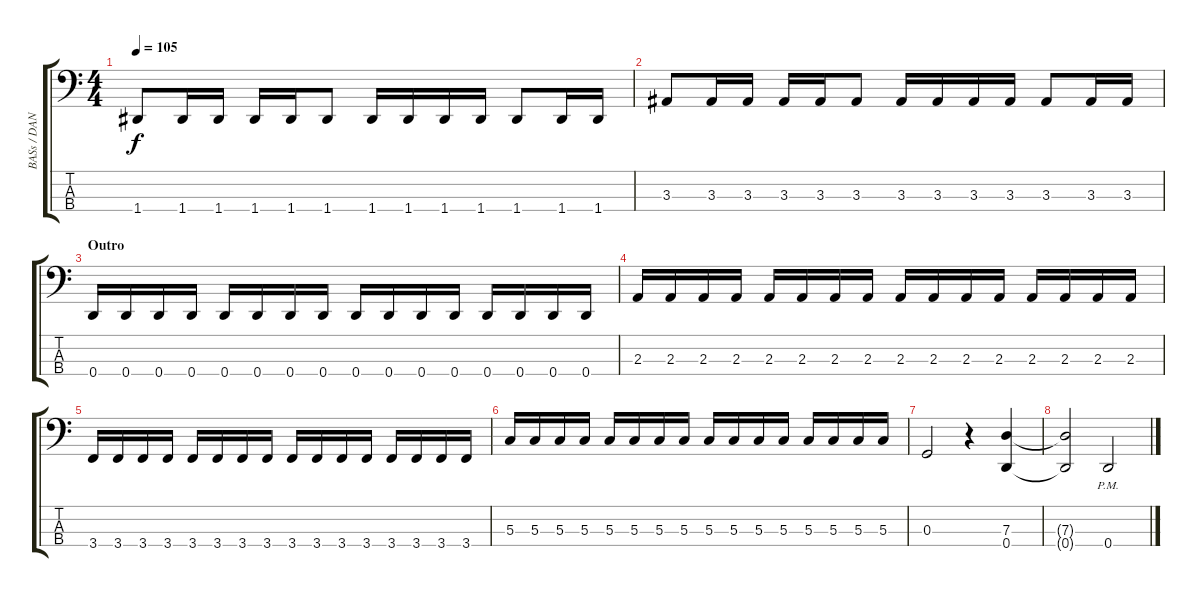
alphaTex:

\track ("BASs / DANNY" "BASs / DAN") {instrument electricbasspick}
\staff {score tabs}
\tuning (F2 C2 G1 D1) {hide}
\ts (4 4)
\tempo 105
\clef f4
\ks c
1.4.8{dy f} 1.4.16 1.4.16 1.4.16 1.4.16 1.4.8 1.4.16 1.4.16 1.4.16 1.4.16 1.4.8 1.4.16 1.4.16 |
3.3.8 3.3.16 3.3.16 3.3.16 3.3.16 3.3.8 3.3.16 3.3.16 3.3.16 3.3.16 3.3.8 3.3.16 3.3.16 |
\section ("" "Outro")
0.4.16 0.4.16 0.4.16 0.4.16 0.4.16 0.4.16 0.4.16 0.4.16 0.4.16 0.4.16 0.4.16 0.4.16 0.4.16 0.4.16 0.4.16 0.4.16 |
2.3.16 2.3.16 2.3.16 2.3.16 2.3.16 2.3.16 2.3.16 2.3.16 2.3.16 2.3.16 2.3.16 2.3.16 2.3.16 2.3.16 2.3.16 2.3.16 |
3.4.16 3.4.16 3.4.16 3.4.16 3.4.16 3.4.16 3.4.16 3.4.16 3.4.16 3.4.16 3.4.16 3.4.16 3.4.16 3.4.16 3.4.16 3.4.16 |
5.3.16 5.3.16 5.3.16 5.3.16 5.3.16 5.3.16 5.3.16 5.3.16 5.3.16 5.3.16 5.3.16 5.3.16 5.3.16 5.3.16 5.3.16 5.3.16 |
0.3.2 r.4 (7.3 0.4).4{volume 14 instrument slapbass2} |
(7.3{t} 0.4{t}).2 0.4{pm}.2
